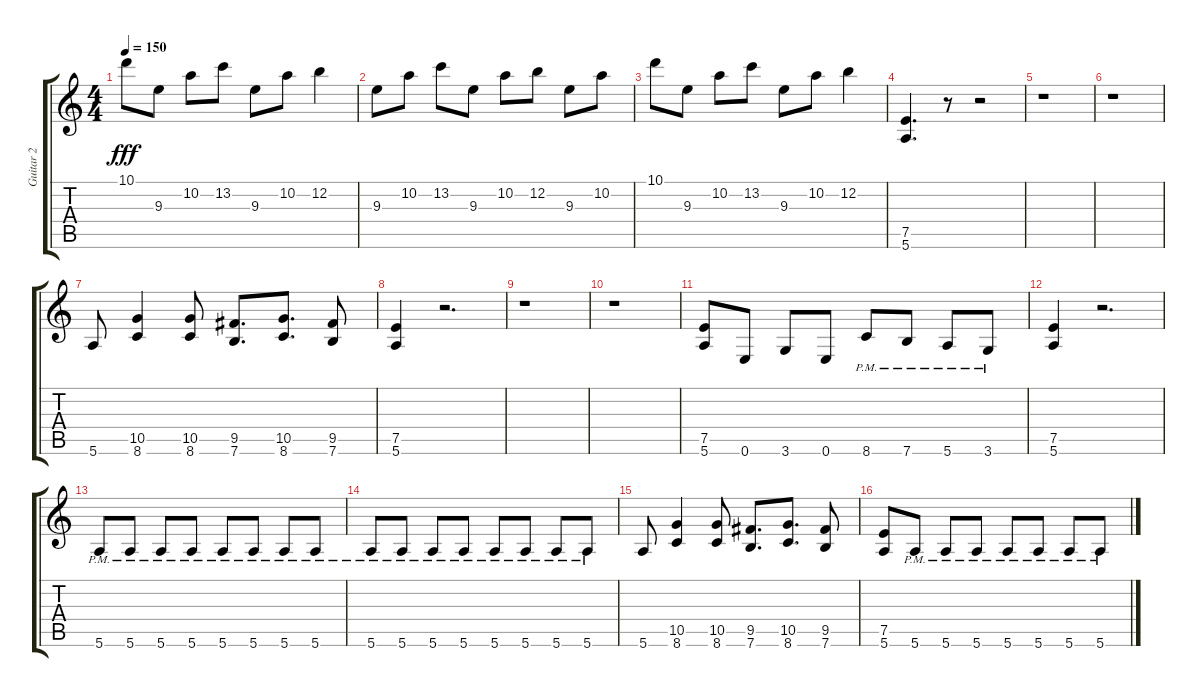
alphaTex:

\track ("Guitar 2" "Guitar 2") {instrument distortionguitar}
\staff {score tabs}
\tuning (E4 B3 G3 D3 A2 E2) {hide}
\ts (4 4)
\tempo 150
\clef g2
\ks c
10.1.8{dy fff} 9.3.8 10.2.8 13.2.8 9.3.8 10.2.8 12.2.4 |
9.3.8 10.2.8 13.2.8 9.3.8 10.2.8 12.2.8 9.3.8 10.2.8 |
10.1.8 9.3.8 10.2.8 13.2.8 9.3.8 10.2.8 12.2.4 |
(7.5 5.6).4{d} r.8 r.2 |
r.1 |
r.1 |
5.6.8 (10.5 8.6).4 (10.5 8.6).8 (9.5 7.6).8{d} (10.5 8.6).8{d} (9.5 7.6).8 |
(7.5 5.6).4 r.2{d} |
r.1 |
r.1 |
(7.5 5.6).8 0.6.8 3.6.8 0.6.8 8.6{pm}.8 7.6{pm}.8 5.6{pm}.8 3.6{pm}.8 |
(7.5 5.6).4 r.2{d} |
5.6{pm}.8 5.6{pm}.8 5.6{pm}.8 5.6{pm}.8 5.6{pm}.8 5.6{pm}.8 5.6{pm}.8 5.6{pm}.8 |
5.6{pm}.8 5.6{pm}.8 5.6{pm}.8 5.6{pm}.8 5.6{pm}.8 5.6{pm}.8 5.6{pm}.8 5.6{pm}.8 |
5.6.8 (10.5 8.6).4 (10.5 8.6).8 (9.5 7.6).8{d} (10.5 8.6).8{d} (9.5 7.6).8 |
(7.5 5.6).8 5.6{pm}.8 5.6{pm}.8 5.6{pm}.8 5.6{pm}.8 5.6{pm}.8 5.6{pm}.8 5.6{pm}.8
